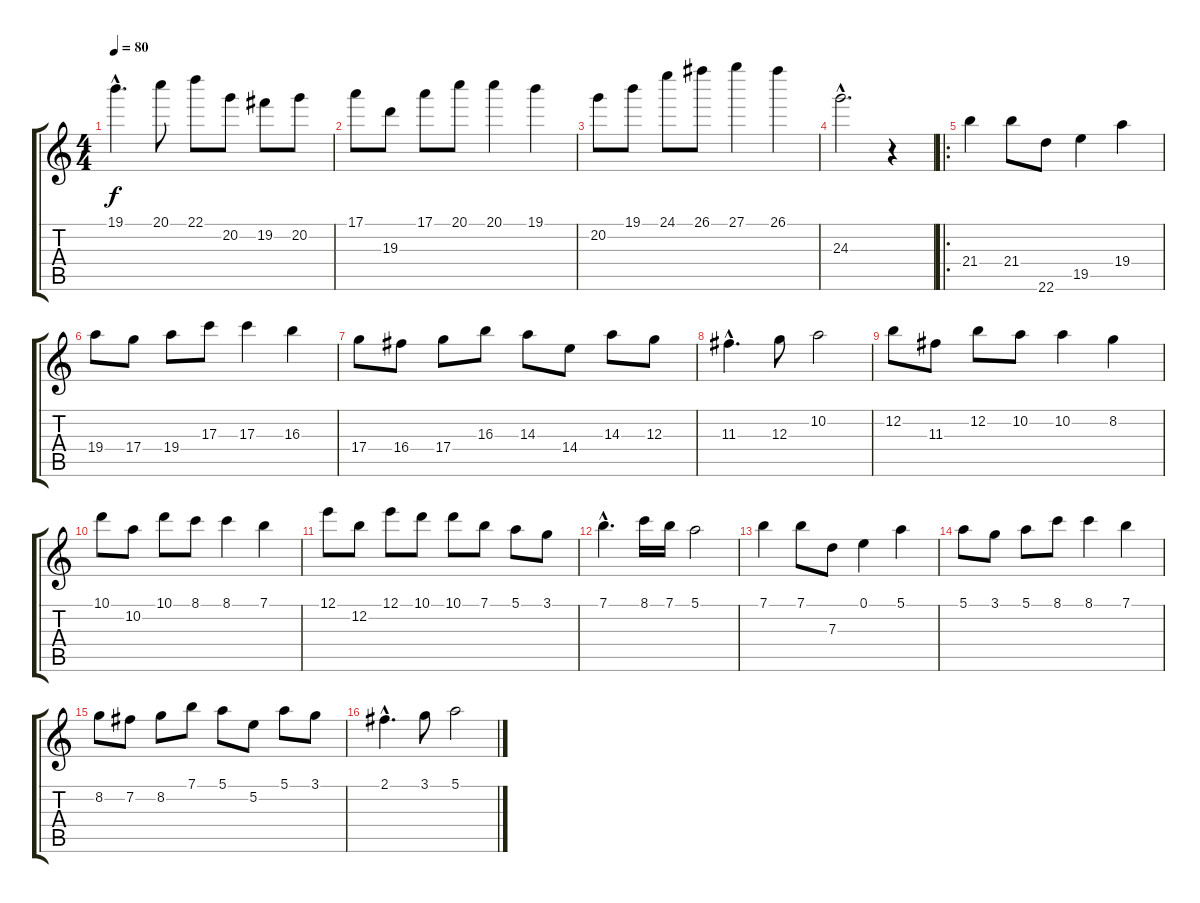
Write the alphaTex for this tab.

\track "" {instrument acousticguitarnylon}
\staff {score tabs}
\tuning (E4 B3 G3 D3 A2 E2) {hide}
\ts (4 4)
\tempo 80
\clef g2
\ks c
19.1{hac}.4{d dy f instrument acousticguitarnylon} 20.1.8 22.1.8 20.2.8 19.2.8 20.2.8 |
17.1.8 19.3.8 17.1.8 20.1.8 20.1.4 19.1.4 |
20.2.8 19.1.8 24.1.8 26.1.8 27.1.4 26.1.4 |
24.3{hac}.2{d} r.4 |
\ro
21.4.4 21.4.8 22.6.8 19.5.4 19.4.4 |
19.4.8 17.4.8 19.4.8 17.3.8 17.3.4 16.3.4 |
17.4.8 16.4.8 17.4.8 16.3.8 14.3.8 14.4.8 14.3.8 12.3.8 |
11.3{hac}.4{d} 12.3.8 10.2.2 |
12.2.8 11.3.8 12.2.8 10.2.8 10.2.4 8.2.4 |
10.1.8 10.2.8 10.1.8 8.1.8 8.1.4 7.1.4 |
12.1.8 12.2.8 12.1.8 10.1.8 10.1.8 7.1.8 5.1.8 3.1.8 |
7.1{hac}.4{d} 8.1.16 7.1.16 5.1.2 |
7.1.4 7.1.8 7.3.8 0.1.4 5.1.4 |
5.1.8 3.1.8 5.1.8 8.1.8 8.1.4 7.1.4 |
8.2.8 7.2.8 8.2.8 7.1.8 5.1.8 5.2.8 5.1.8 3.1.8 |
2.1{hac}.4{d} 3.1.8 5.1.2
